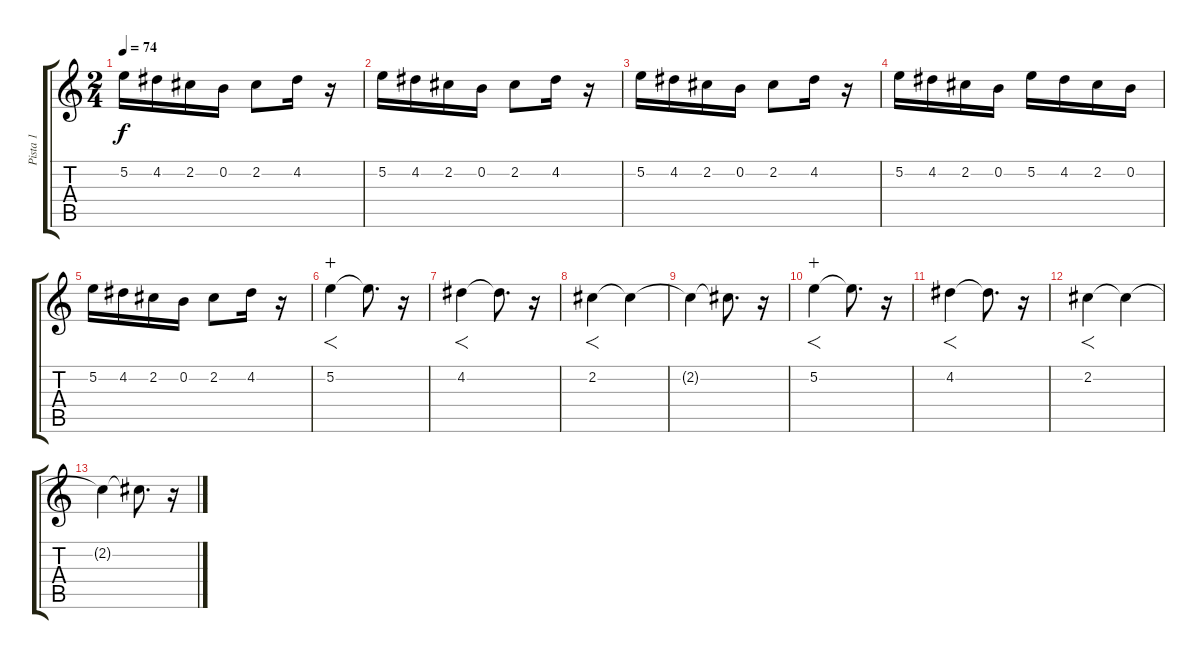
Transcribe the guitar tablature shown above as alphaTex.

\track ("Pista 1" "Pista 1") {instrument distortionguitar}
\staff {score tabs}
\tuning (E4 B3 G3 D3 A2 E2) {hide}
\ts (2 4)
\tempo 74
\clef g2
\ks c
5.2.16{dy f} 4.2.16 2.2.16 0.2.16 2.2.8 4.2.16 r.16 |
5.2.16 4.2.16 2.2.16 0.2.16 2.2.8 4.2.16 r.16 |
5.2.16 4.2.16 2.2.16 0.2.16 2.2.8 4.2.16 r.16 |
5.2.16 4.2.16 2.2.16 0.2.16 5.2.16 4.2.16 2.2.16 0.2.16 |
5.2.16 4.2.16 2.2.16 0.2.16 2.2.8 4.2.16 r.16 |
5.2.4{f wahc} 5.2{t}.8{d} r.16 |
4.2.4{f} 4.2{t}.8{d} r.16 |
2.2.4{f} 2.2{t}.4 |
2.2{t}.4 2.2{t}.8{d} r.16 |
5.2.4{f wahc} 5.2{t}.8{d} r.16 |
4.2.4{f} 4.2{t}.8{d} r.16 |
2.2.4{f} 2.2{t}.4 |
2.2{t}.4 2.2{t}.8{d} r.16
